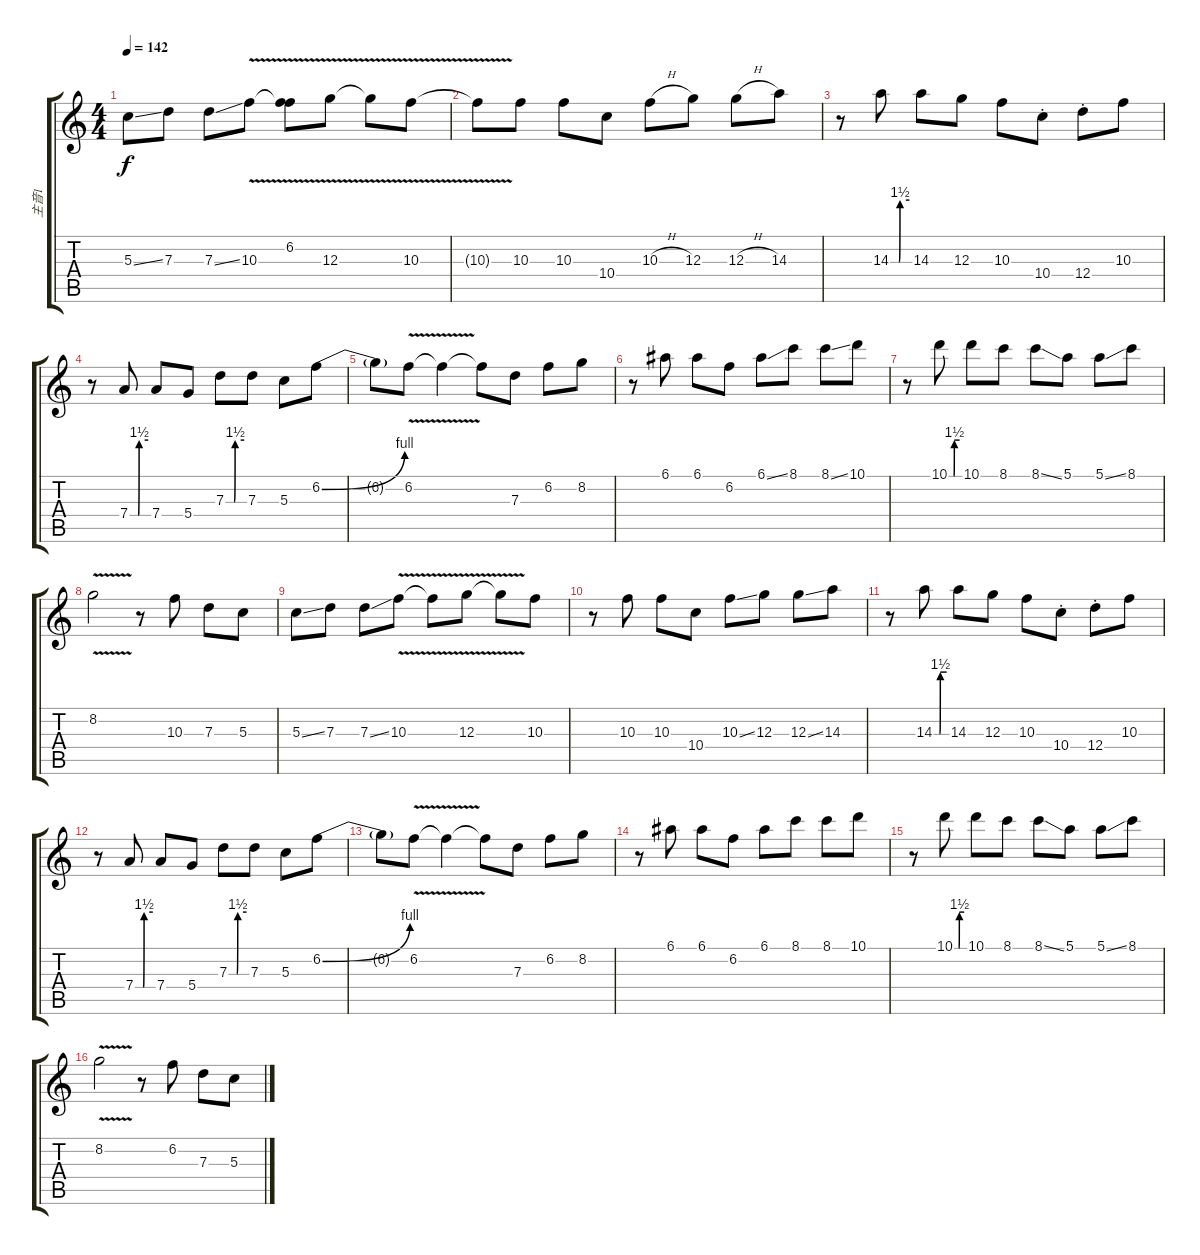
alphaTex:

\track ("主音1" "主音1") {instrument distortionguitar}
\staff {score tabs}
\tuning (E4 B3 G3 D3 A2 E2) {hide}
\ts (4 4)
\tempo 142
\clef g2
\ks c
5.3{ss}.8{dy f} 7.3.8 7.3{ss}.8 10.3{v}.8 (6.2{t} 10.3{t}).8 12.3{v}.8 12.3{t}.8 10.3{v}.8 |
10.3{t}.8 10.3.8 10.3.8 10.4.8 10.3{h}.8 12.3.8 12.3{h}.8 14.3.8 |
r.8 14.3{be (custom 0 0 28 0 30 6 60 6)}.8 14.3.8 12.3.8 10.3.8 10.4{st}.8 12.4{st}.8 10.3.8 |
r.8 7.4{be (custom 0 0 28 0 30 6 60 6)}.8 7.4.8 5.4.8 7.3{be (custom 0 0 28 0 30 6 60 6)}.8 7.3.8 5.3.8 6.2{be (bend 0 0 60 4)}.8 |
6.2{t}.8 6.2{v}.8 6.2{t}.4 6.2{t}.8 7.3.8 6.2.8 8.2.8 |
r.8 6.1.8 6.1.8 6.2.8 6.1{ss}.8 8.1.8 8.1{ss}.8 10.1.8 |
r.8 10.1{be (custom 0 0 28 0 30 6 60 6)}.8 10.1.8 8.1.8 8.1{ss}.8 5.1.8 5.1{ss}.8 8.1.8 |
8.2{v}.2 r.8 10.3.8 7.3.8 5.3.8 |
5.3{ss}.8 7.3.8 7.3{ss}.8 10.3{v}.8 10.3{t}.8 12.3{v}.8 12.3{t}.8 10.3.8 |
r.8 10.3.8 10.3.8 10.4.8 10.3{ss}.8 12.3.8 12.3{ss}.8 14.3.8 |
r.8 14.3{be (custom 0 0 28 0 30 6 60 6)}.8 14.3.8 12.3.8 10.3.8 10.4{st}.8 12.4{st}.8 10.3.8 |
r.8 7.4{be (custom 0 0 28 0 30 6 60 6)}.8 7.4.8 5.4.8 7.3{be (custom 0 0 28 0 30 6 60 6)}.8 7.3.8 5.3.8 6.2{be (bend 0 0 60 4)}.8 |
6.2{t}.8 6.2{v}.8 6.2{t}.4 6.2{t}.8 7.3.8 6.2.8 8.2.8 |
r.8 6.1.8 6.1.8 6.2.8 6.1.8 8.1.8 8.1.8 10.1.8 |
r.8 10.1{be (custom 0 0 28 0 30 6 60 6)}.8 10.1.8 8.1.8 8.1{ss}.8 5.1.8 5.1{ss}.8 8.1.8 |
8.2{v}.2 r.8 6.2.8 7.3.8 5.3.8
